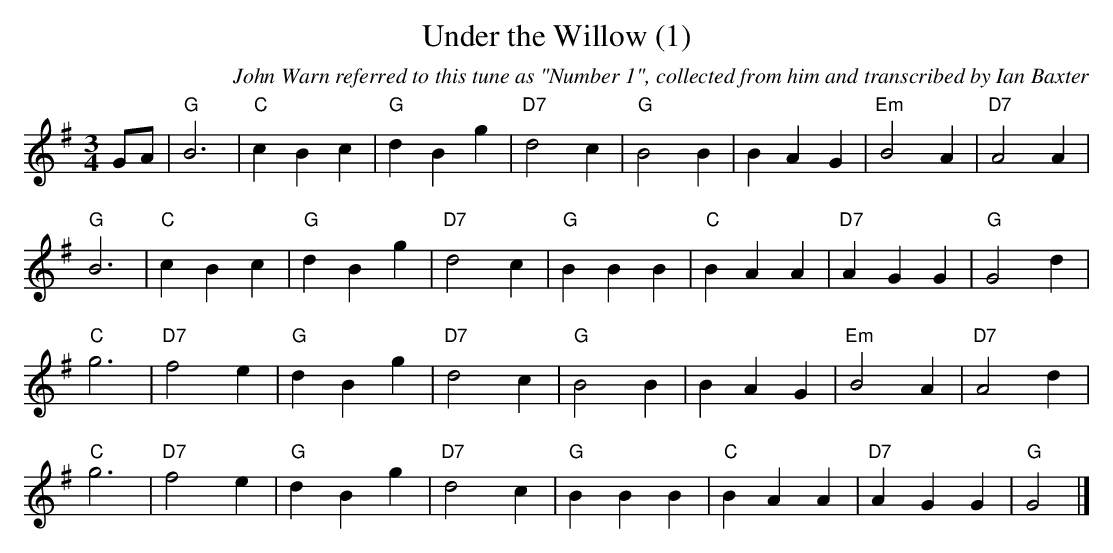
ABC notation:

X:1
T:Under the Willow (1)
C:John Warn referred to this tune as "Number 1", collected from him and transcribed by Ian Baxter
M:3/4
L:1/4
K:G
G/A/|"G"B3|"C"cBc|"G"dBg|"D7"d2c|"G"B2B|BAG|"Em"B2A|"D7"A2A|
"G"B3|"C"cBc|"G"dBg|"D7"d2c|"G"BBB|"C"BAA|"D7"AGG|"G"G2d|
"C"g3|"D7"f2e|"G"dBg|"D7"d2c|"G"B2B|BAG|"Em"B2A|"D7"A2d|
"C"g3|"D7"f2e|"G"dBg|"D7"d2c|"G"BBB|"C"BAA|"D7"AGG|"G"G2|]
